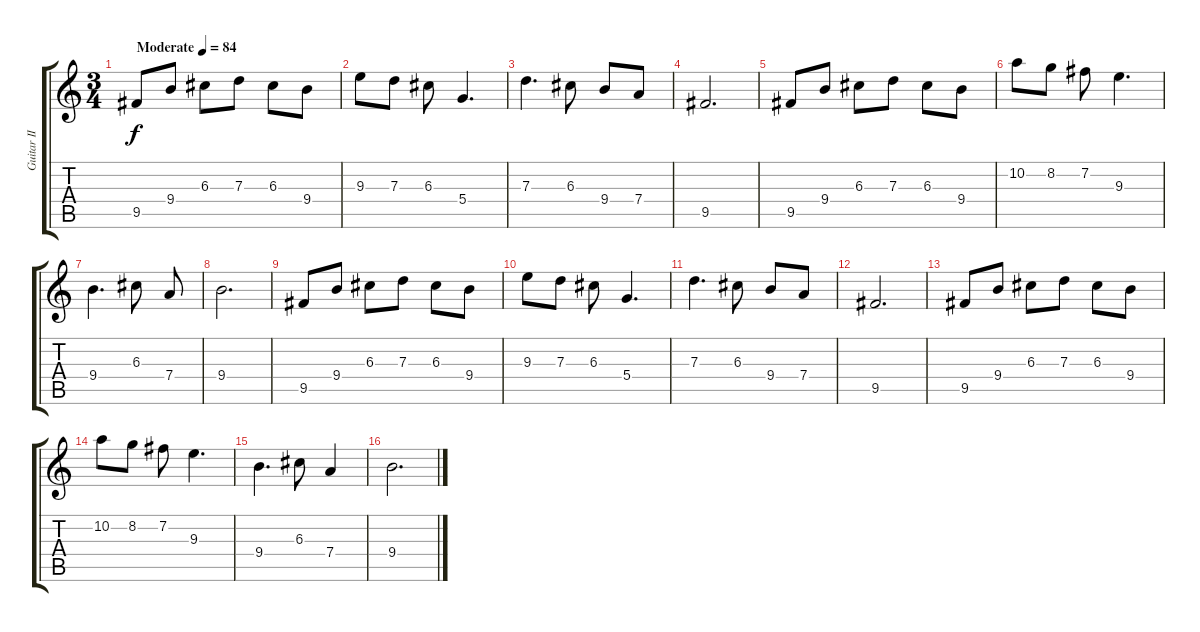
\track ("Guitar II" "Guitar II") {instrument acousticguitarsteel}
\staff {score tabs}
\tuning (E4 B3 G3 D3 A2 E2) {hide}
\ts (3 4)
\tempo (84 "Moderate")
\clef g2
\ks c
9.5.8{dy f instrument acousticguitarsteel} 9.4.8 6.3.8 7.3.8 6.3.8 9.4.8 |
9.3.8 7.3.8 6.3.8 5.4.4{d} |
7.3.4{d} 6.3.8 9.4.8 7.4.8 |
9.5.2{d} |
9.5.8 9.4.8 6.3.8 7.3.8 6.3.8 9.4.8 |
10.2.8 8.2.8 7.2.8 9.3.4{d} |
9.4.4{d} 6.3.8 7.4.8 |
9.4.2{d} |
9.5.8 9.4.8 6.3.8 7.3.8 6.3.8 9.4.8 |
9.3.8 7.3.8 6.3.8 5.4.4{d} |
7.3.4{d} 6.3.8 9.4.8 7.4.8 |
9.5.2{d} |
9.5.8 9.4.8 6.3.8 7.3.8 6.3.8 9.4.8 |
10.2.8 8.2.8 7.2.8 9.3.4{d} |
9.4.4{d} 6.3.8 7.4.4 |
9.4.2{d}
